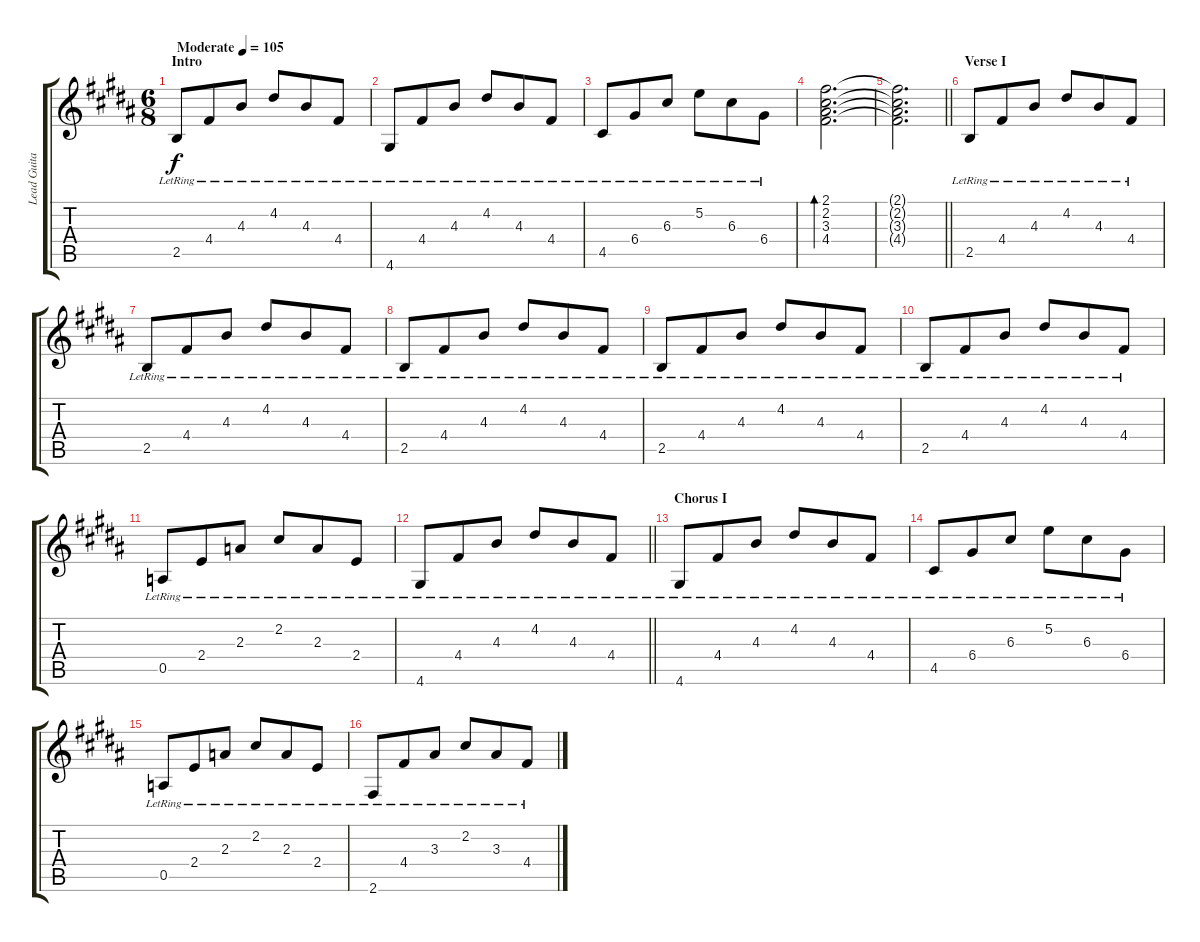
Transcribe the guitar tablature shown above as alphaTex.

\track ("Lead Guitar" "Lead Guita") {instrument electricguitarjazz}
\staff {score tabs}
\tuning (E4 B3 G3 D3 A2 E2) {hide}
\ts (6 8)
\section ("" "Intro")
\tempo (105 "Moderate")
\clef g2
\ks b
2.5{lr}.8{dy f instrument electricguitarjazz} 4.4{lr}.8 4.3{lr}.8 4.2{lr}.8 4.3{lr}.8 4.4{lr}.8 |
4.6{lr}.8 4.4{lr}.8 4.3{lr}.8 4.2{lr}.8 4.3{lr}.8 4.4{lr}.8 |
4.5{lr}.8 6.4{lr}.8 6.3{lr}.8 5.2{lr}.8 6.3{lr}.8 6.4{lr}.8 |
(2.1 2.2 3.3 4.4).2{d bd 120} |
\barLineRight lightlight
(2.1{t} 2.2{t} 3.3{t} 4.4{t}).2{d} |
\section ("" "Verse I")
2.5{lr}.8 4.4{lr}.8 4.3{lr}.8 4.2{lr}.8 4.3{lr}.8 4.4{lr}.8 |
2.5{lr}.8 4.4{lr}.8 4.3{lr}.8 4.2{lr}.8 4.3{lr}.8 4.4{lr}.8 |
2.5{lr}.8 4.4{lr}.8 4.3{lr}.8 4.2{lr}.8 4.3{lr}.8 4.4{lr}.8 |
2.5{lr}.8 4.4{lr}.8 4.3{lr}.8 4.2{lr}.8 4.3{lr}.8 4.4{lr}.8 |
2.5{lr}.8 4.4{lr}.8 4.3{lr}.8 4.2{lr}.8 4.3{lr}.8 4.4{lr}.8 |
0.5{lr}.8 2.4{lr}.8 2.3{lr}.8 2.2{lr}.8 2.3{lr}.8 2.4{lr}.8 |
\barLineRight lightlight
4.6{lr}.8 4.4{lr}.8 4.3{lr}.8 4.2{lr}.8 4.3{lr}.8 4.4{lr}.8 |
\section ("" "Chorus I")
4.6{lr}.8 4.4{lr}.8 4.3{lr}.8 4.2{lr}.8 4.3{lr}.8 4.4{lr}.8 |
4.5{lr}.8 6.4{lr}.8 6.3{lr}.8 5.2{lr}.8 6.3{lr}.8 6.4{lr}.8 |
0.5{lr}.8 2.4{lr}.8 2.3{lr}.8 2.2{lr}.8 2.3{lr}.8 2.4{lr}.8 |
2.6{lr}.8 4.4{lr}.8 3.3{lr}.8 2.2{lr}.8 3.3{lr}.8 4.4{lr}.8
